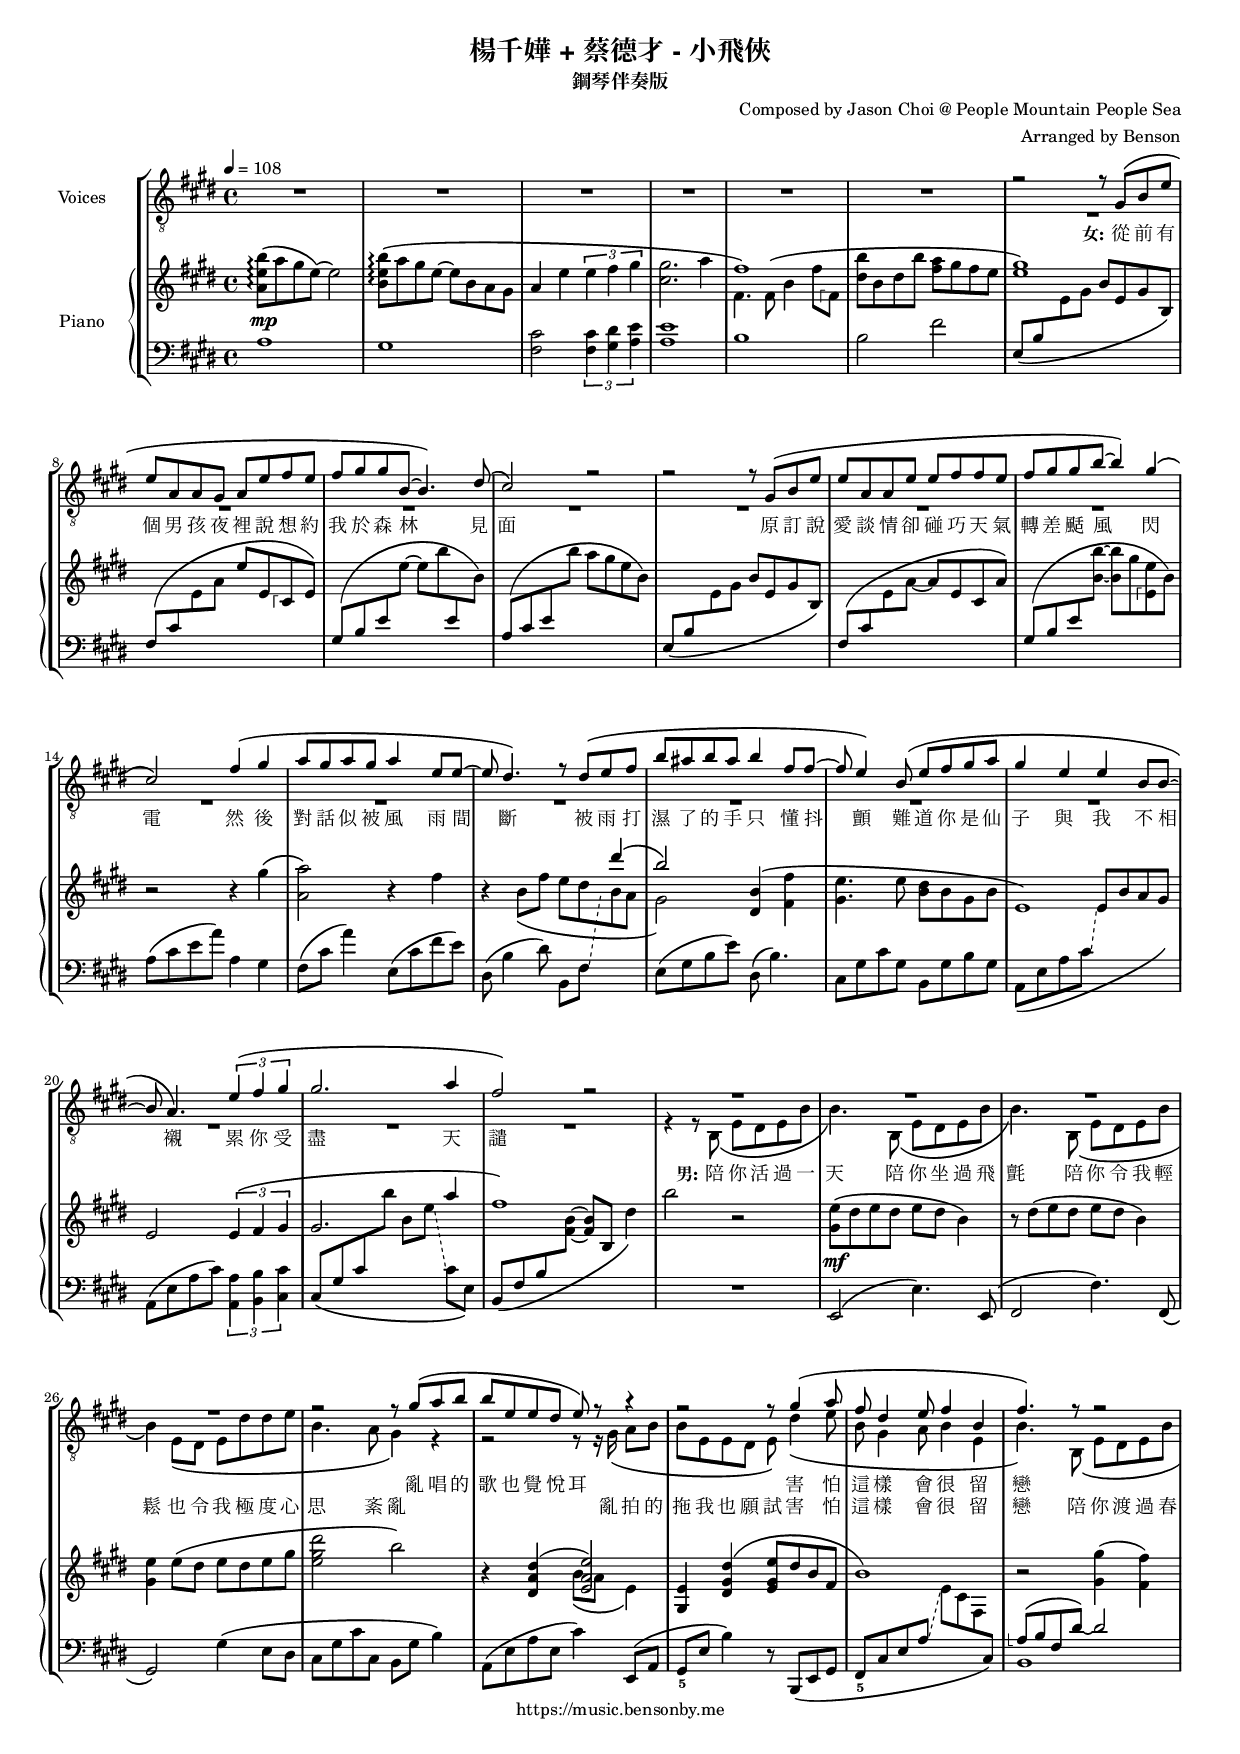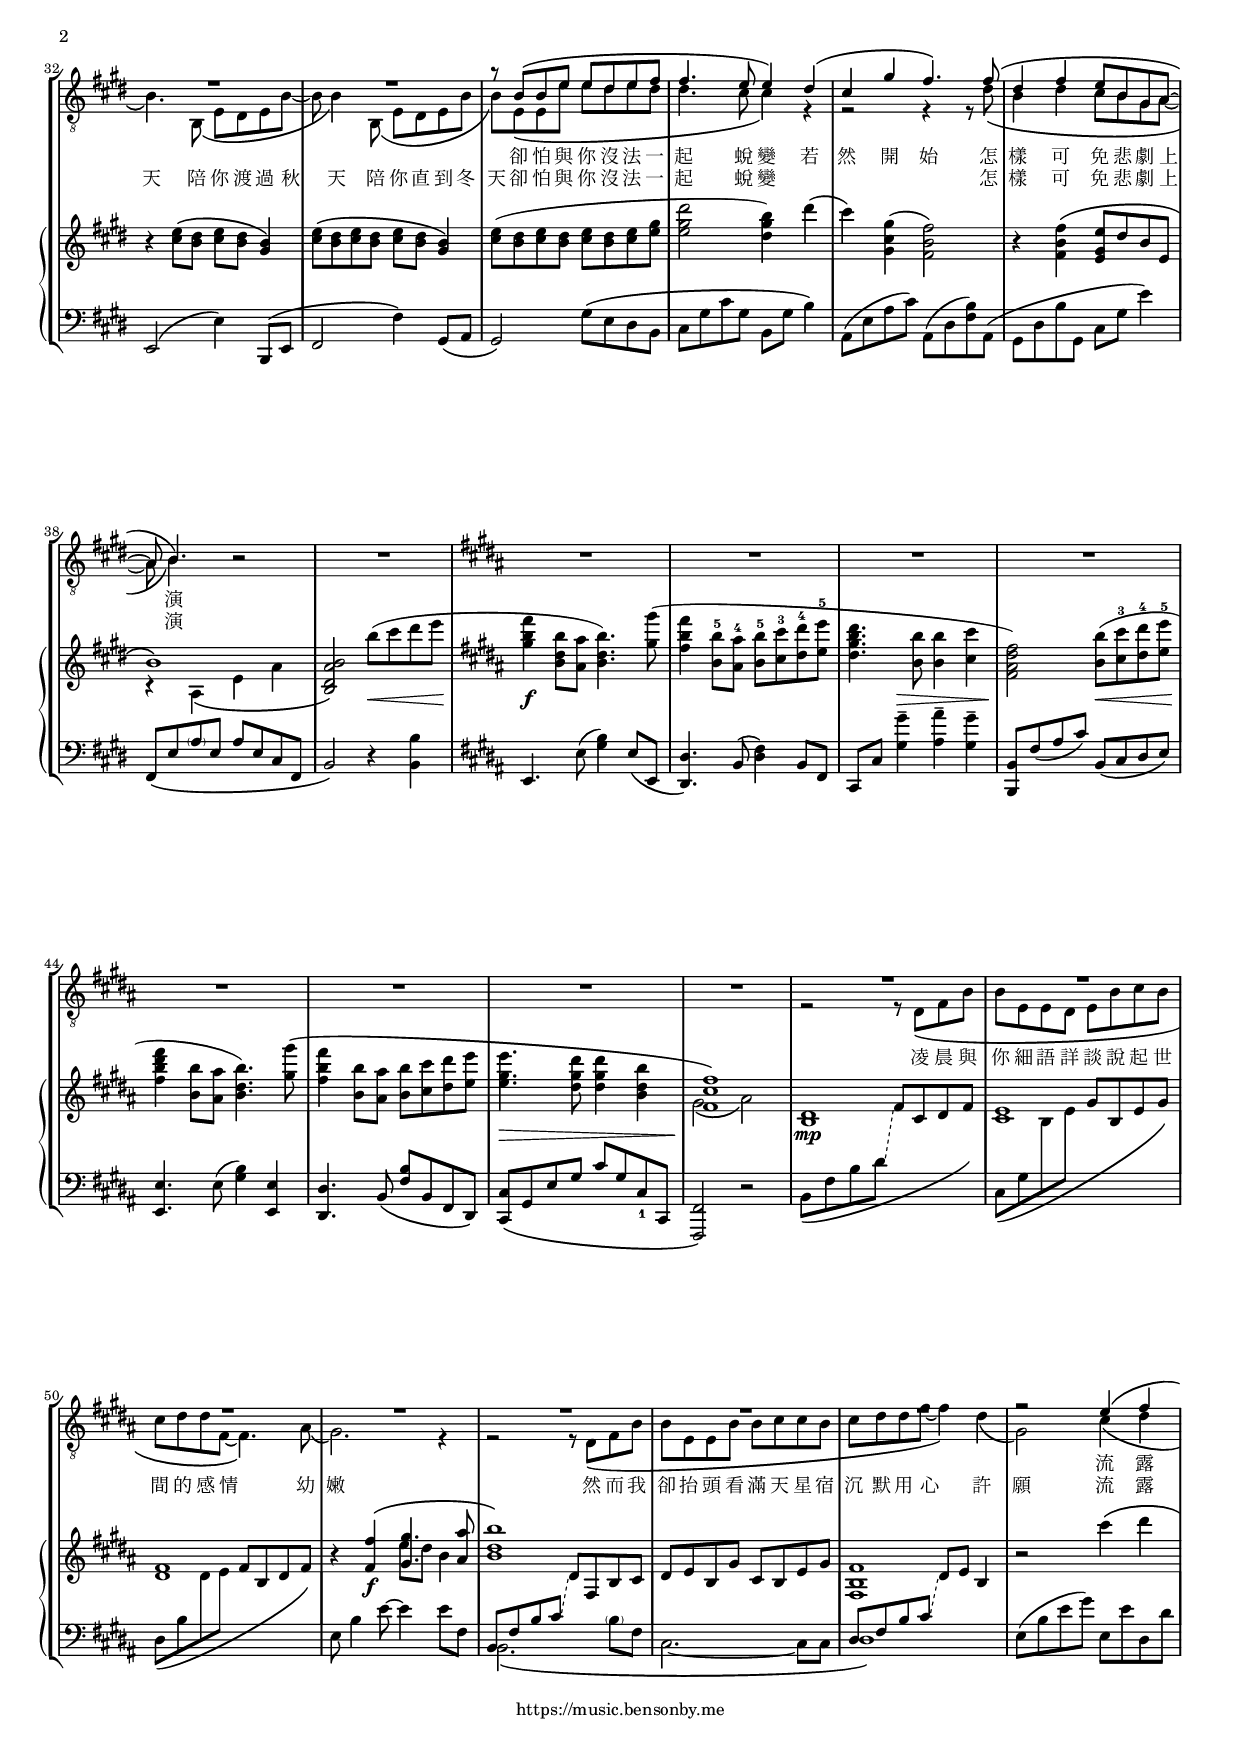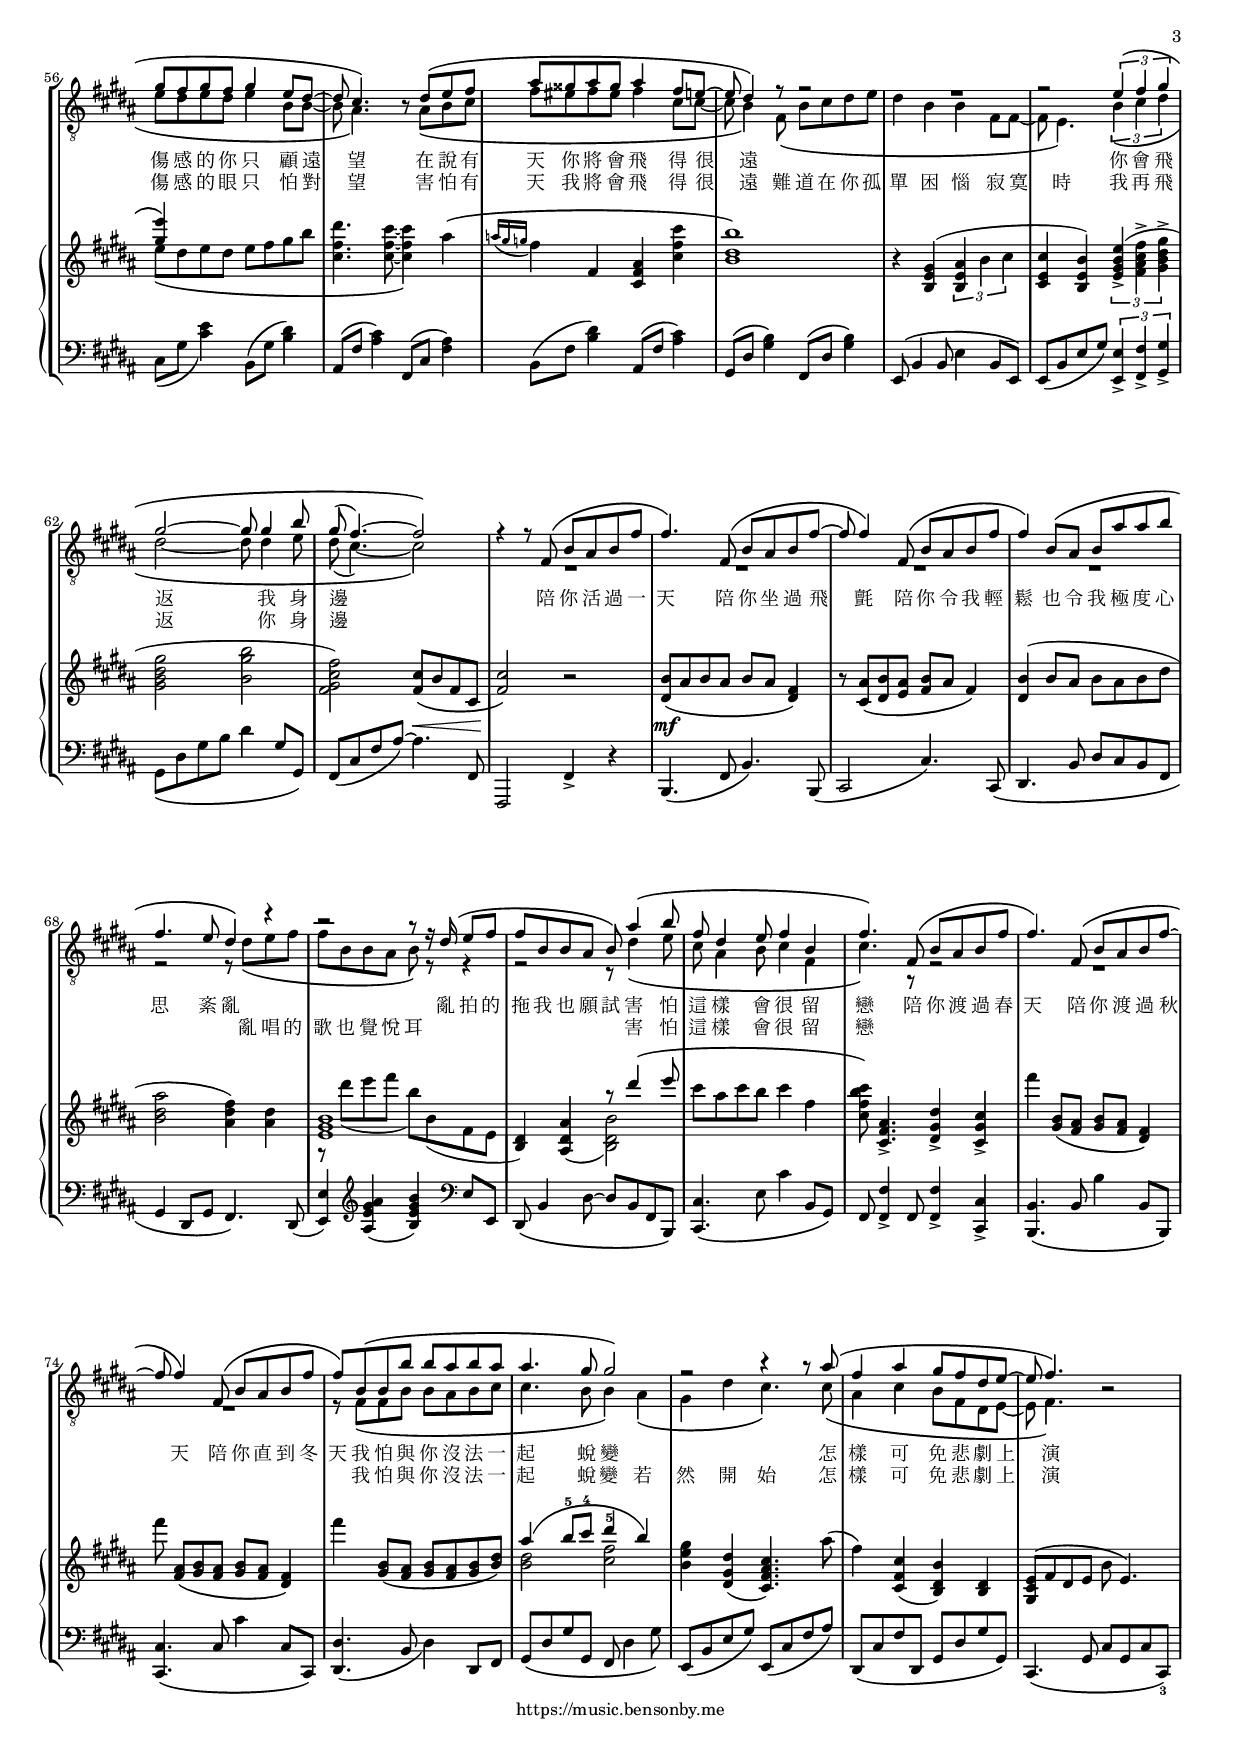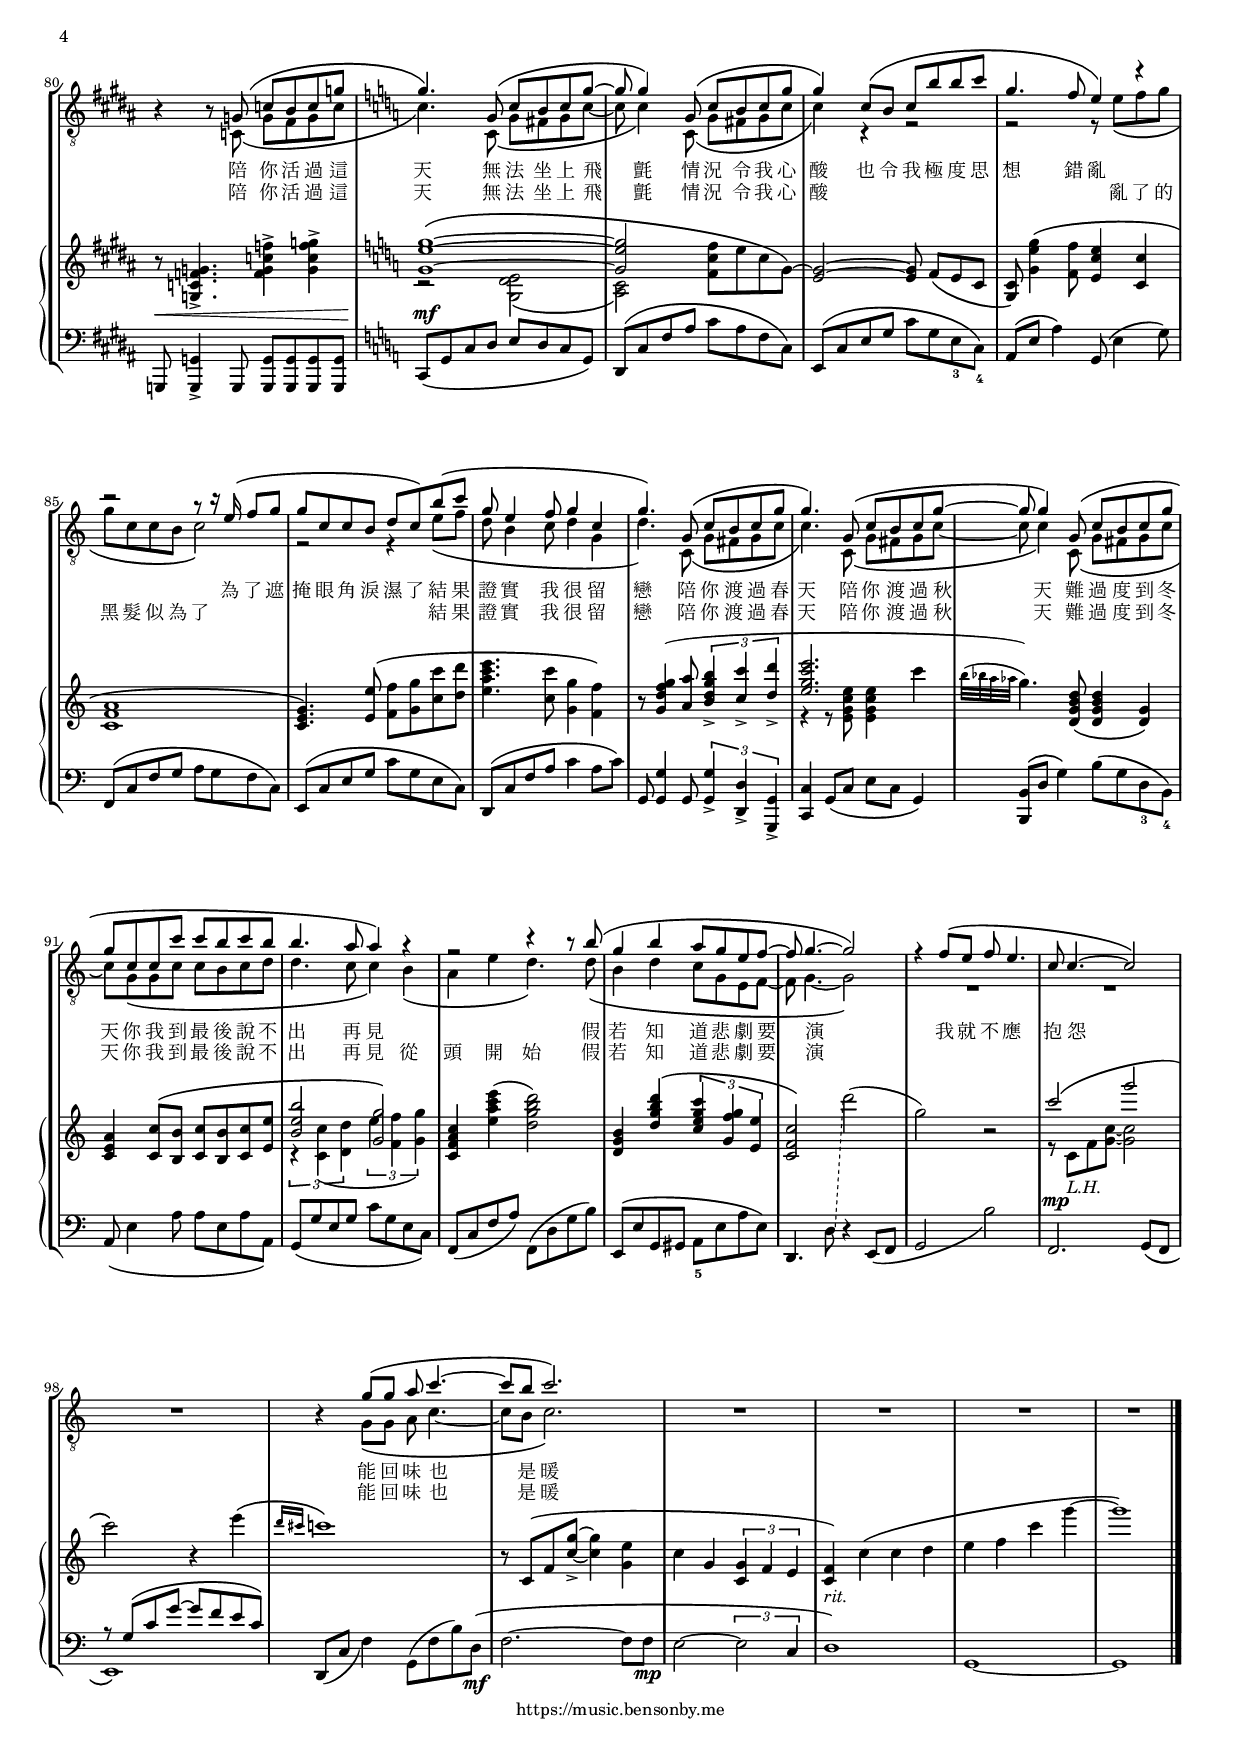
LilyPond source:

\version "2.18.2"
\include "articulate.ly"
%% http://lsr.di.unimi.it/LSR/Item?id=336
%% see also http://code.google.com/p/lilypond/issues/detail?id=1228

%% Usage:
%%   \new Staff \with {
%%     \override RestCollision.positioning-done = #merge-rests-on-positioning
%%   } << \somevoice \\ \othervoice >>
%% or (globally):
%%   \layout {
%%     \context {
%%       \Staff
%%       \override RestCollision.positioning-done = #merge-rests-on-positioning
%%     }
%%   } 
%%
%% Limitations:
%% - only handles two voices
%% - does not handle multi-measure/whole-measure rests

#(define (rest-score r)
  (let ((score 0)
	(yoff (ly:grob-property-data r 'Y-offset))
	(sp (ly:grob-property-data r 'staff-position)))
    (if (number? yoff)
	(set! score (+ score 2))
	(if (eq? yoff 'calculation-in-progress)
	    (set! score (- score 3))))
    (and (number? sp)
	 (<= 0 2 sp)
	 (set! score (+ score 2))
	 (set! score (- score (abs (- 1 sp)))))
    score))

#(define (merge-rests-on-positioning grob)
  (let* ((can-merge #f)
	 (elts (ly:grob-object grob 'elements))
	 (num-elts (and (ly:grob-array? elts)
			(ly:grob-array-length elts)))
	 (two-voice? (= num-elts 2)))
    (if two-voice?
	(let* ((v1-grob (ly:grob-array-ref elts 0))
	       (v2-grob (ly:grob-array-ref elts 1))
	       (v1-rest (ly:grob-object v1-grob 'rest))
	       (v2-rest (ly:grob-object v2-grob 'rest)))
	  (and
	   (ly:grob? v1-rest)
	   (ly:grob? v2-rest)	     	   
	   (let* ((v1-duration-log (ly:grob-property v1-rest 'duration-log))
		  (v2-duration-log (ly:grob-property v2-rest 'duration-log))
		  (v1-dot (ly:grob-object v1-rest 'dot))
		  (v2-dot (ly:grob-object v2-rest 'dot))
		  (v1-dot-count (and (ly:grob? v1-dot)
				     (ly:grob-property v1-dot 'dot-count -1)))
		  (v2-dot-count (and (ly:grob? v2-dot)
				     (ly:grob-property v2-dot 'dot-count -1))))
	     (set! can-merge
		   (and 
		    (number? v1-duration-log)
		    (number? v2-duration-log)
		    (= v1-duration-log v2-duration-log)
		    (eq? v1-dot-count v2-dot-count)))
	     (if can-merge
		 ;; keep the rest that looks best:
		 (let* ((keep-v1? (>= (rest-score v1-rest)
				      (rest-score v2-rest)))
			(rest-to-keep (if keep-v1? v1-rest v2-rest))
			(dot-to-kill (if keep-v1? v2-dot v1-dot)))
		   ;; uncomment if you're curious of which rest was chosen:
		   ;;(ly:grob-set-property! v1-rest 'color green)
		   ;;(ly:grob-set-property! v2-rest 'color blue)
		   (ly:grob-suicide! (if keep-v1? v2-rest v1-rest))
		   (if (ly:grob? dot-to-kill)
		       (ly:grob-suicide! dot-to-kill))
		   (ly:grob-set-property! rest-to-keep 'direction 0)
		   (ly:rest::y-offset-callback rest-to-keep)))))))
    (if can-merge
	#t
	(ly:rest-collision::calc-positioning-done grob))))

#(set-global-staff-size 15)

cr = \change Staff = "right"
cl = \change Staff = "left"
rhMark = \markup { 
  \path #0.1 #'((moveto -1 0)(rlineto 0 -1.5)(rlineto 0.5 0))
}
lhMark = \markup { 
  \path #0.1 #'((moveto 0 1)(rlineto -0.5 0)(rlineto 0 -1.5))
}

upper-intro = \relative c'' {
  <a e' b'>8\arpeggio\( a' gis e~\) e2
  << {
    \stemNeutral
    <b e b'>8\arpeggio\( a' gis e~ e b a gis
    a4 e' \times 2/3 {e fis gis}
    <cis, gis'>2. a'4
    fis1\)
  } \\ {
    s1*3
    fis,4. fis8^\( b4 fis'8
    \set fingeringOrientations = #'(left)
    <fis,\finger \lhMark>
    \stemNeutral
    <b' dis,>8 b, dis b' <a fis> gis fis e
    <e gis>1\)
  } >>
}

upper-verse-one = \relative c''' {
  s1
  s1
  s1
  s1
  s1
  s1
  r2 r4 gis4\(
  <a, a'>2\) r4 fis'4
  r4 << {
    s4 s4 dis'4\( b2\)
  } \\ {
    b,8\( fis' e dis b a gis2\)
  } >>
  <dis b'>4\( <fis fis'>
  <gis e'>4. e'8 <b dis> b gis b
  e,1\)
  e2 \times 2/3 {e4\( fis gis}
  gis2. \stemUp a'4
  \stemNeutral
  fis1\)
  b2 r2
}

upper-chorus-one = \relative c'' {
  <e gis,>8\( dis e dis e dis b4\)
  r8 dis\( e dis e dis b4\)
  <gis e'>4 e'8\( dis e dis e gis
  <e gis dis'>2 b'\)
  r4 << {
    <dis,, a' dis>4( <e a e'>2)
  } \\ {
    s4 b'8\( a e4\)
  } >>
  <gis, e'> <dis' gis dis'>\( <e gis e'>8 dis' b fis
  b1\)
  r2 <gis gis'>4( <fis fis'>)
  r4 <cis' e>8\( <b dis> <cis e> <b dis> <gis b>4\)
  <cis e>8\( <b dis> <cis e> <b dis> <cis e> <b dis> <gis b>4\)
  <cis e>8( <b dis> <cis e> <b dis> <cis e> <b dis> <cis e> <e gis>
  <e gis dis'>2 <dis gis b>4) dis'(
  cis) <gis, cis gis'>( <fis b fis'>2)
  r4 << {
    \stemNeutral
    <fis b fis'>4\( <e gis e'>8 dis' b e,
    \stemUp
    b'1\)
  } \\ {
    s2.
    r4 a,\( e' a
    \stemNeutral
    <b, dis a' b>2\)
  } >>
}

upper-episode = \relative c''' {
  b8( cis dis e \key b \major
  <gis, b fis'>4 <b, dis b'>8 <ais ais'> <b dis b'>4.) <gis' gis'>8(
  <fis b fis'>4 <b, b'^5>8 <ais ais'^4> <b b'^5> <cis cis'^3> <dis dis'^4> <e e'^5>
  <dis gis b dis>4. <b b'>8 <b b'>4 <cis cis'>
  <fis, ais dis fis>2) <b b'>8( <cis cis'^3> <dis dis'^4> <e e'^5>
  <fis b dis fis>4 <b, b'>8 <ais ais'> <b dis b'>4.)
  << {
    \stemNeutral
    <gis' gis'>8\(
    <fis b fis'>4 <b, b'>8 <ais ais'> <b b'> <cis cis'> <dis dis'> <e e'>
    <e gis e'>4. <dis gis dis'>8 <dis gis dis'>4 <b dis b'>
    \stemUp
    <fis cis' fis>1\)
  } \\ {
    s8 s1*2
    gis2\( ais\)
  } >>
}

upper-verse-two = \relative c' {
  <b dis>1
  <cis e>
  <dis fis>
  r4 << {
    <fis fis'>\(\f <gis gis'>4. <ais ais'>8
    <b dis b'>1\)
  } \\ {
    s4 e8 dis b4
  } >>
  s1
  <fis, b fis'>1
  r2 << {
    \stemNeutral
    cis'''4\( dis 
    \stemUp
    <e gis,>4\) s2. s2.
  } \\ {
    s2
    e,8\( dis e dis e fis gis b
    <cis, fis dis'>4. <cis fis cis'>8~ <cis fis cis'>4\)
  } >>
  \tag #'written {
    ais'4\( \acciaccatura {a16 gis g}
  }
  \tag #'midi {
    ais8\( \tuplet 3/2 { a16 gis g}
  }
  fis4 fis, <cis fis ais>4 <cis' fis cis'>
  <b dis b'>1\)
  r4 <b, e gis>( \times 2/3 {<b e ais>4 b' cis}
  <cis, e cis'>4 <b e b'>) \times 2/3 {<e gis b e>4->( <fis ais cis fis>-> <gis b dis gis>->}
  <gis b dis gis>2 <b gis' b>
  <fis gis cis fis>2) <fis cis'>8\( b fis cis
  <fis cis'>2\) r2
}

upper-chorus-two = \relative c'' {
  <b dis,>8\( ais b ais b ais <dis, fis>4\)
  r8 <cis ais'>\( <dis b'> <e ais> <fis b> ais fis4\)
  <dis b'>4( b'8 ais b ais b dis
  <b dis ais'>2 <ais dis fis>4) <ais dis>
  << {<e gis b>1 s4} \\ {r8 dis''( e fis b,) b,( fis e \stemNeutral <b dis>4) } >>
  << {
    s4 r8 dis''4\( e8
    \stemNeutral
    cis8 ais cis b cis4 fis,
    <cis fis b cis>8\)
  } \\ {
    \stemNeutral
    <ais, dis ais'>4(
    \stemDown
    <b dis b'>2)
  } >>
  <cis fis ais>4.-> <dis gis dis'>4-> <cis gis' cis>->
  fis''4 <gis,, b>8\( <fis ais> <gis b> <fis ais> <dis fis>4\)
  fis''8 <fis,, ais>8\([ <gis b> <fis ais>] <gis b> <fis ais> <dis fis>4\)
  fis''4 <gis,, b>8\( <fis ais> <gis b> <fis ais> <gis b> <b dis>\)
  << {ais'4\( b8^5 cis^4 dis4^5 b\)} \\ {<b, dis>2 <cis fis>2} >>
  <b e gis>4 <dis, gis dis'>4( <cis fis ais cis>4.) ais''8(
  fis4) <cis, fis cis'>4( <b dis b'>4) <b dis>
  <gis cis e>8\( fis' dis e b' e,4.\)
}

upper-chorus-three = \relative c' {
  r8 <g c f g>4.-> <f' g c f>4-> <g c f g>-> \key c \major

  << {
    <g e' g>1~\(
    q2
    \stemNeutral
    <f c' f>8 e' c g~\)
    <e g>2~ <e g>8
  } \\ {
    r2 <g, d' e>2\(
    <a c>2\)
  } >>
  f'8\( e c
  <g c>8\) <g' e' g>4\( <f f'>8 <e c' e>4 <c c'>
  <c f a>1
  <c e g>4.\) <e e'>8\( <f f'> <g g'> <c c'> <d d'>
  <e a c e>4. <c c'>8 <g g'>4 <f f'>\)
  r8 << {
    <g d' f g>4( <a a'>8
    \tuplet 3/2 2 {<b d g b>4_> <c c'>_> <d d'>_>}
    <e g c e>2. \stemNeutral
    \tag #'written { c'4 \acciaccatura { b32 bes a aes }}
    \tag #'midi { c8 b32 bes a aes }
    g4.)
  } \\ {
    s4. s2 r4 r8 <e, g c e> q4
  } >>
  <d g b d>8\( q4 <d g>\)
  <c e a>4
  << {
    \stemNeutral
    <c c'>8\( <b b'> <c c'> <b b'> <c c'> <e e'>
    \stemUp
    <b' e b'>2 <g g'>\)
  } \\ {
    s2.
    \tuplet 3/2 2 {r4 <c, c'>\( <d d'> e' <f, f'> <g g'>\)}
  } >>
  <c, f a c>4 <e' a c e>( <d g b d>2)
  <d, g b>4 << {
    <d' g b d>4\( \tuplet 3/2 2 {<c e g c>4 <g f' g> <e e'>}
    <c f c'>2\)
  } \\ {
    s2.
    \cl
    \stemNeutral
    d,,4.
    \once \override Glissando #'style = #'dashed-line
    d'8\glissando
    \cr
    d'''2^(
    g,2)
  } >>
  r2
}

upper-ending = \relative c''' {
  << {
    c2\( g'2
    \stemNeutral c,2\) 
  } \\ {
    r8 c,,_\markup { \italic "L.H." } f <g c>~ q2
  } >>
  r4 e''\(
  \grace{d16[ cis]} c1\)
  r8 c,,\( f <c' g'>8~-> <c g'>4 <g e'>
  c g \times 2/3 {<c, g'>4 f e}
  \tag #'written {
    <c f>4\) c'\( c d
    e f c' g'~ g1\) 
  }
  \tag #'midi {
    \tempo 4 = 105
    <c,,, f>4\)
    \tempo 4 = 103
    c'\(
    \tempo 4 = 101
    c
    \tempo 4 = 97
    d
    \tempo 4 = 88
    e
    \tempo 4 = 79
    f
    \tempo 4 = 66
    c'
    g'~ g1\) 
  }
  \bar "|."
}

lower-intro = \relative c' {
  a1
  gis
  <fis cis'>2 \times 2/3 {<fis cis'>4 <gis dis'> <a e'>}
  <a e'>1
  b1
  b2 fis'
}

lower-verse-one = \relative c {
  e8_\( b' \cr e gis b e, gis b,\)
  \cl fis\( cis' \cr e a e' e,
  \set fingeringOrientations = #'(left)
  <cis\finger \lhMark> e\)
  \cl gis,\( b e \cr e'~ e b' \cl e,, \cr b'\)
  \cl a,\( cis e \cr b'' a gis e b\)
  \cl e,,_\( b' \cr e gis b e, gis b,\)
  \cl fis\( cis' \cr e a~ a e cis a'\)
  \cl gis,\( b e \cr <b' b'>~ <b b'> gis' <e,\finger \lhMark e'> b'\)
  \cl a,\( cis e a\) a,4 gis
  fis8\( cis' a'4\) e,8\( cis' fis e\)
  dis,\( b'4 dis8\) b, \once \override Glissando #'style = #'dashed-line fis'\glissando
  \hideNotes \cr b'4
  \unHideNotes \cl
  e,,8\( gis b e\) dis,\( b'4.\)
  cis,8 gis' cis gis b, gis' b gis
  a,_\( e' a \once \override Glissando #'style = #'dashed-line cis \glissando \cr e b' a gis\)
  \cl a,,\( e' a cis\) \times 2/3 {<a, a'>4 <b b'> <cis cis'>}
  cis8_\( gis' cis \cr b'' b,[ \once \override Glissando #'style = #'dashed-line e]\glissando \cl cis, e,\)
  b_\( fis' b \cr <fis' b>~ <fis b> b, dis'4\)
  \cl R1
}

lower-chorus-one = \relative c, {
  e2\( e'4.\) e,8\(
  fis2 fis'4.\) fis,8\(
  gis2\) gis'4\( e8 dis
  cis8 gis' cis cis, b gis' b4\)
  a,8\( e' a e cis'4\) e,,8\( a
  gis8_5 e' b'4\) r8 b,,_\( e gis
  fis8_5 cis' e \once \override Glissando #'style = #'dashed-line a \glissando \cr e' cis fis, \cl cis\)
  << {b1} \\ {
    \stemUp
    \set fingeringOrientations = #'(left)
    <a'\finger \rhMark>8^\( b fis dis'~\) dis2
  } >>
  \stemNeutral e,,2\( e'4\) b,8\( e
  fis2 fis'4\) gis,8\( a
  gis2\) gis'8\( e dis b
  cis gis' cis gis b, gis' b4\)
  a,8\( e' a cis\) a,\( dis <fis b>\) a,\(
  gis dis' b' gis, cis gis' e'4\)
  fis,,8\( e' \parenthesize a e a e cis fis,
  b2\)
}
 
lower-episode = \relative c {
  r4 <b b'> \key b \major
  e,4. e'8( <gis b>4) e8\( e,
  <dis dis'>4.\) b'8( <dis fis>4) b8 fis
  cis8 cis' <gis' gis'>4-- <ais ais'>-- <gis gis'>--
  <b,, b'>8 fis''( ais cis) b,\( cis dis e\)
  <e, e'>4. e'8( <gis b>4) <e, e'>4
  <dis dis'>4. b'8\( <fis' b>8 b, fis dis\)
  <cis cis'>8\( gis' e' gis cis gis cis,_1 cis,
  <fis, fis'>2\) r2
}

lower-verse-two = \relative c {
  b8_\( fis' b \once \override Glissando #'style = #'dashed-line dis \glissando \cr fis cis dis fis\)
  \cl \stemDown cis,_\( gis' \cr b e \stemNeutral gis b, e gis\)
  \cl \stemDown dis,_\( b' \cr dis e \stemNeutral fis b, dis fis\)
  \cl e, b'4 e8~ e4 e8 fis,8
  << {
    b,8 fis' b
    \once \override Glissando #'style = #'dashed-line cis\glissando \cr
    dis fis, b cis
    dis e b gis' cis, b e gis
    \cl
    dis,8 fis b
    \once \override Glissando #'style = #'dashed-line cis \glissando \cr
    dis e b4
  } \\ {
    \cl
    b,2.\( \parenthesize b'8 fis
    cis2.~ cis8 cis
    dis1\)
  } >>
  \stemNeutral e8\( b' e gis\) e, e' dis, dis'
  cis,_\( gis' <cis e>4\) b,8\( gis' <b dis>4\)
  ais,8\( fis' <ais cis>4\) fis,8\( cis' <fis ais>4\)
  b,8\( fis' <b dis>4\) ais,8\( fis' <ais cis>4\)
  gis,8\( dis' <gis b>4\) fis,8\( dis' <gis b>4\)
  e,8\( b'4 b8 e4 b8 e,\)
  e\( b' e gis\) \times 2/3 {<e, e'>4-> <fis fis'>-> <gis gis'>->}
  gis8_\( dis' gis b dis4 gis,8 gis,\)
  fis\( cis' fis ais~\) ais4. fis,8
  fis,2 fis'4-> r4
}

lower-chorus-two = \relative c, {
  b4.\( fis'8 b4.\) b,8\(
  cis2 cis'4.\) cis,8\(
  dis4. b'8 dis8 cis b fis
  gis4 dis8 gis fis4.\) dis8(
  <e e'>4) \clef treble  <ais' e' gis ais>( <b e gis b>) \clef bass e,8 e,
  dis_\( b'4 dis8~ dis8 b fis b,\)
  <cis cis'>4._\( e'8 cis'4 b,8 gis\)
  fis <fis fis'>4-> fis8 <fis fis'>4-> <cis cis'>->
  <b b'>4._\( b'8 b'4 b,8 b,\)
  <cis cis'>4._\( cis'8 cis'4 cis,8 cis,\)
  <dis dis'>4._\( b'8 dis4\) dis,8 fis
  gis_\( dis' gis gis, fis8 dis'4 gis8\)
  e,_\( b' e gis\) e,\( cis' fis ais\)
  dis,,_\( cis' fis dis, gis dis' gis gis,\)
  cis,4._\( gis'8 cis gis cis cis,_3\)
}

lower-chorus-three = \relative c, {
  g8 <g g'>4-> g8 <g g'> <g g'> <g g'> <g g'>  \key c \major
  c8\( g' c d e d c g\)
  d\( c' f a c a f c\)
  e,\( c' e g c g e_3 c_4\)
  a\( e' a4\) g,8\( e'4 g8\)
  f,\( c' f g a g f c\)
  e,\( c' e g c g e c\)
  d,\( c' f a c4 a8 c\)
  g,8 <g g'>4 g8 \tuplet 3/2 2 {<g g'>4-> <d d'>-> <g, g'>->}
  <c c'>4 g'8_\( c e c g4\)
  <b, b'>8\( d'8 g4\) b8\( g d_3 b_4\)
  a8_\( e'4 a8 a e a a,\)
  g_\( g' e g c g e c\)
  f,\( c' f a\) f,\( d' g b\)
  e,,\( e' g, gis a_5 e' a e\)
  s2
  r4 e,8_\( f
  g2 b'\)
}

lower-ending = \relative c' {
  << {
    s1
    r8 g^\( c g'~ g f e c\)
  } \\ {
    \stemNeutral
    f,,2. g8\( f \stemDown e1\)
  } >>
  d8_( c' f4) g,8( f' b) d,\mf\(
  f2.~ f8 f\mp
  e2~ \times 2/3 {e2 c4}
  d1\)
  g,~
  g \bar "|."
}

upper = \relative c {
  \clef treble \key e \major \time 4/4 \tempo 4 = 108
  \upper-intro
  \upper-verse-one
  \upper-chorus-one
  \upper-episode
  \upper-verse-two
  \upper-chorus-two
  \upper-chorus-three
  \upper-ending
}

lower = \relative c {
  \clef bass \key e \major \time 4/4
  \lower-intro
  \lower-verse-one
  \lower-chorus-one
  \lower-episode
  \lower-verse-two
  \lower-chorus-two
  \lower-chorus-three
  \lower-ending
}

dynamics = {
  s1\mp s1*22
  s1\mf s1*14
  s2 s2\< s1\!\f s1 s4 s2.\> s2\! s2\< s1\! s1 s1\> s1\!
  s1\mp s1*14 s2 s2\< s1\!
  s1\mf s1*14 s1\<
  s1\!\mf s1*15
  s1\mp s1*4 s1_\markup { \italic "rit." } s1*2
}

melodyf = \relative c' {
  \clef treble \key e \major \time 4/4
  \override Script #'padding = #2

  \override MultiMeasureRest.staff-position = #0
  R1*6
  \revert MultiMeasureRest.staff-position

  r2 r8 gis\( b e e a, a gis a e' fis e fis gis gis b,~ b4.\) dis8\( cis2\) r2
  r2 r8 gis\( b e e a, a e' e fis fis e fis gis gis b~ b4\) gis\( cis,2\)
  fis4\( gis a8 gis a gis a4 e8 e~ e dis4.\)
  r8 dis\( e fis b ais b ais b4 fis8 fis~ fis e4\)
  b8\( e fis gis a gis4 e e b8 b~ b a4.\)
  \times 2/3 {e'4\( fis gis} gis2. a4 fis2\) r2 R1

  R1 R1 R1 r2 r8
  gis\( a b b e, e dis e\) r r4 r2 r8
  gis4\( a8 fis dis4 e8 fis4 b, fis'4.\) r8 r2
  R1 R1 r8 b,\( b e e dis e fis fis4. e8 e4\) dis\( cis gis' fis4.\)
  fis8\( dis4 fis e8 b gis a~ a b4.\) r2
  \override MultiMeasureRest.staff-position = #0
  R1
  \key b \major R1*8
  \revert MultiMeasureRest.staff-position
  R1*7
  r2 e4\( fis gis8 fis gis fis gis4 e8 dis~ dis cis4.\)
  r8 dis\( e fis ais gisis ais gisis ais4 fis8 e~ e dis4\) r8 r2
  R1 r2 \times 2/3 {e4\( fis gis} gis2~ gis8 gis4 b8 gis( fis4.~) fis2\)
  r4 r8 fis,\( b ais b fis' fis4.\) fis,8\( b ais b fis'~ fis fis4\)
  fis,8\( b ais b fis' fis4\) b,8\( ais b ais' ais b fis4. e8 dis4\) r
  r2 r8 r16 dis16\( e8 fis fis b, b ais b\) ais'4\( b8 fis dis4 e8 fis4 b, fis'4.\)
  fis,8\( b ais b fis' fis4.\) fis,8\( b ais b fis'~ fis fis4\)
  fis,8\( b ais b fis' fis\) b,\( b b' b ais b ais ais4. gis8 gis2\)
  r2 r4 r8 ais\( fis4 ais gis8 fis dis e~ e fis4.\) r2
  r4 r8 g,\( c b c g'
  \key c \major g4.\) g,8\( c b c g'~ g g4\)
  g,8\( c b c g' g4\) c,8\( b c b' b c g4. f8 e4\) r4 r2 r8 r16
  e16\( f8 g g c, c b d c\)
  b'\( c g e4 f8 g4 c, g'4.\)
  g,8\( c b c g' g4.\) g,8\( c b c g'~ g g4\)
  g,8\( c b c g' g c, c c' c b c b b4. a8 a4\)
  r4 r2 r4 r8 b\( g4 b a8 g e f~ f g4.~ g2\)
  r4 f8\( e f e4. c8 c4.~ c2\)
  \override MultiMeasureRest.staff-position = #0
  R1 r4
  g'8\( g a c4.~ c8 b c2.\) R1 R1 R1 R1 \bar "|."
}

lyricsf = \lyricmode {
  \set stanza = #"女:"
  從 前 有 個 男 孩 夜 裡 說 想 約 我 於 森 林 見 面
  原 訂 說 愛 談 情 卻 碰 巧 天 氣 轉 差 颳 風 閃 電
  然 後 對 話 似 被 風 雨 間 斷
  被 雨 打 濕 了 的 手 只 懂 抖 顫 難 道 你 是 仙 子
  與 我 不 相 襯 累 你 受 盡 天 譴
  亂 唱 的 歌 也 覺 悅 耳
  害 怕 這 樣 會 很 留 戀
  卻 怕 與 你 沒 法 一 起 蛻 變
  若 然 開 始 怎 樣 可 免 悲 劇 上 演
  流 露 傷 感 的 你 只 顧 遠 望
  在 說 有 天 你 將 會 飛 得 很 遠
  你 會 飛 返 我 身 邊
  陪 你 活 過 一 天 陪 你 坐 過 飛 氈
  陪 你 令 我 輕 鬆 也 令 我 極 度 心 思 紊 亂
  亂 拍 的 拖 我 也 願 試
  害 怕 這 樣 會 很 留 戀
  陪 你 渡 過 春 天 陪 你 渡 過 秋 天
  陪 你 直 到 冬 天
  我 怕 與 你 沒 法 一 起 蛻 變
  怎 樣 可 免 悲 劇 上 演
  陪 你 活 過 這 天 無 法 坐 上 飛 氈
  情 況 令 我 心 酸
  也 令 我 極 度 思 想 錯 亂
  為 了 遮 掩 眼 角 淚 濕 了
  結 果 證 實 我 很 留 戀
  陪 你 渡 過 春 天 陪 你 渡 過 秋 天
  難 過 度 到 冬 天 你 我 到 最 後 說 不 出 再 見
  假 若 知 道 悲 劇 要 演
  我 就 不 應 抱 怨
  能 回 味 也 是 暖
}

melodym = \relative c' {
    \clef "treble_8" \key e \major \time 4/4
    s1*6
    R1*8
    R1*8
    r4 r8 b,\( e dis e b' b4.\) b,8\( e dis e b' b4.\)
    b,8\( e dis e b' b4\) e,8\( dis e dis' dis e b4. a8 gis4\) r4
    r2 r8 r16 gis\( a8 b b e, e dis e\) dis'4\( e8 b gis4 a8 b4 e, b'4.\)
    b,8\( e dis e b' b4.\) b,8\( e dis e b'~ b b4\) b,8\( e dis e b' b\)
    e,\( e e' e dis e dis dis4. cis8 cis4\) r4 
    r2 r4 r8 dis\( b4 dis cis8 b gis a~ a b4.\) r2 s1
    \key b \major s1*8
    r2 r8 dis,8\( fis b b e, e dis e b' cis b cis dis dis fis,8~ fis4.\) ais8\( gis2.\) r4
    r2 r8 dis\( fis b b e, e b' b cis cis b cis dis dis fis~ fis4\) dis\( gis,2\)
    cis4\( dis e8 dis e dis e4 b8 b~ b ais4.\)
    r8 ais\( b cis fis eis fis eis fis4 cis8 cis~ cis b4\)
    fis8\( b cis dis e dis4 b b fis8 fis~ fis e4.\)
    \times 2/3 {b'4\( cis dis} dis2~ dis8 dis4 e8 dis( cis4.~) cis2\)
    R1*4
    r2 r8 dis8\( e fis fis b, b ais b\)
    r8 r4 r2 r8 dis4\( e8 cis ais4 b8 cis4 fis, cis'4.\) r8 r2
    R1 R1 r8 fis,\( fis b b ais b cis cis4. b8 b4\) ais\( gis dis' cis4.\)
    cis8\( ais4 cis b8 fis dis e~ e fis4.\) r2
    r4 r8 c\( g' fis g c
    \key c \major
    c4.\) c,8\( g' fis g c~ c c4\) c,8\( g' fis g c c4\) r4 r2
    r2 r8 e\( f g g c, c b c2\) r2 r4 e8\( f d b4 c8 d4 g, d'4.\)
    c,8\( g' fis g c c4.\) c,8\( g' fis g c~ c c4\)
    c,8\( g' fis g c c\) g\( g c c b c d d4. c8 c4\)
    b\( a e' d4.\) d8\( b4 d c8 g e f~ f g4.~ g2\)
    R1 R1 s1
    r4 g8\( g a c4.~ c8 b c2.\) s1*4 \bar "|."
}

lyricsm = \lyricmode {
  \set stanza = #"男:"
  陪 你 活 過 一 天 陪 你 坐 過 飛 氈
  陪 你 令 我 輕 鬆 也 令 我 極 度 心 思 紊 亂
  \once \override LyricText #'self-alignment-X = #1
  亂 拍 的 拖 我 也 願 試
  害 怕 這 樣 會 很 留 戀
  陪 你 渡 過 春 天 陪 你 渡 過 秋 天
  陪 你 直 到 冬 天 卻 怕 與 你 沒 法 一 起 蛻 變
  怎 樣 可 免 悲 劇 上 演
  凌 晨 與 你 細 語 詳 談 說 起 世 間 的 感 情 幼 嫩
  然 而 我 卻 抬 頭 看 滿 天 星 宿 沉 默 用 心 許 願
  流 露 傷 感 的 眼 只 怕 對 望
  害 怕 有 天 我 將 會 飛 得 很 遠
  難 道 在 你 孤 單 困 惱 寂 寞 時
  我 再 飛 返 你 身 邊
  亂 唱 的 歌 也 覺 悅 耳
  害 怕 這 樣 會 很 留 戀
  我 怕 與 你 沒 法 一 起 蛻 變
  若 然 開 始 怎 樣 可 免 悲 劇 上 演
  陪 你 活 過 這 天 無 法 坐 上 飛 氈
  情 況 令 我 心 酸
  亂 了 的 黑 髮 似 為 了
  結 果 證 實 我 很 留 戀
  陪 你 渡 過 春 天 陪 你 渡 過 秋 天
  難 過 度 到 冬 天 你 我 到 最 後 說 不 出 再 見
  從 頭 開 始 假 若 知 道 悲 劇 要 演
  能 回 味 也 是 暖
}

\paper {
  oddFooterMarkup = \markup { \fill-line { "https://music.bensonby.me" }}
  evenFooterMarkup = \markup { \fill-line { "https://music.bensonby.me" }}
}

\header {
  title = "楊千嬅 + 蔡德才 - 小飛俠"
  subtitle = "鋼琴伴奏版"
  arranger = "Arranged by Benson"
  composer = "Composed by Jason Choi @ People Mountain People Sea"
}

\book {
\score {
  \new StaffGroup <<
    \new Staff \with {
      % use built in feature when on version 2.19
      % \consists "Merge_rests_engraver"
      \override RestCollision.positioning-done = #merge-rests-on-positioning
    } <<
      \set Staff.instrumentName = #"Voices"
      \set Staff.midiInstrument = #"oboe"
      \new Voice = "Female" { \voiceOne \melodyf }
      \new Voice = "Male" { \voiceTwo \melodym }
    >>
    \context Lyrics = soprano { s1}
    \context Lyrics = tenor {s1}
    \context Lyrics = soprano \lyricsto Female \lyricsf
    \context Lyrics = tenor \lyricsto Male \lyricsm
    \new PianoStaff <<
      \set PianoStaff.instrumentName = #"Piano"
      \new Staff = "right" {
        \keepWithTag #'written \upper
      }
      \new Dynamics = "Dynamics_pf" \dynamics
      \new Staff = "left" {
        \keepWithTag #'written \lower
      }
    >>
  >>
  \layout {
  }
}
\score {
  \new StaffGroup <<
    \new Staff {
      \set Staff.midiInstrument = "oboe"
      \set Staff.midiMinimumVolume = #0.3
      \set Staff.midiMaximumVolume = #0.4
      \articulate << \transpose c c' { \melodyf } >>
    }
    \new Staff {
      \set Staff.midiInstrument = "recorder"
      \set Staff.midiMinimumVolume = #1
      \set Staff.midiMaximumVolume = #1
      \articulate << \transpose c c' { \melodym } >>
    }
    \new PianoStaff <<
      \set PianoStaff.instrumentName = #"Piano  "
      \new Staff = "right" {
        \set Staff.midiMinimumVolume = #0.4
        \set Staff.midiMaximumVolume = #0.5
        \articulate << \keepWithTag #'midi \upper >>
      }
      \new Dynamics = "Dynamics_pf" \dynamics
      \new Staff = "left" {
        \set Staff.midiMinimumVolume = #0.4
        \set Staff.midiMaximumVolume = #0.5
        \articulate << \keepWithTag #'midi \lower >>
      }
    >>
  >>
  \midi {
  }
}
}
